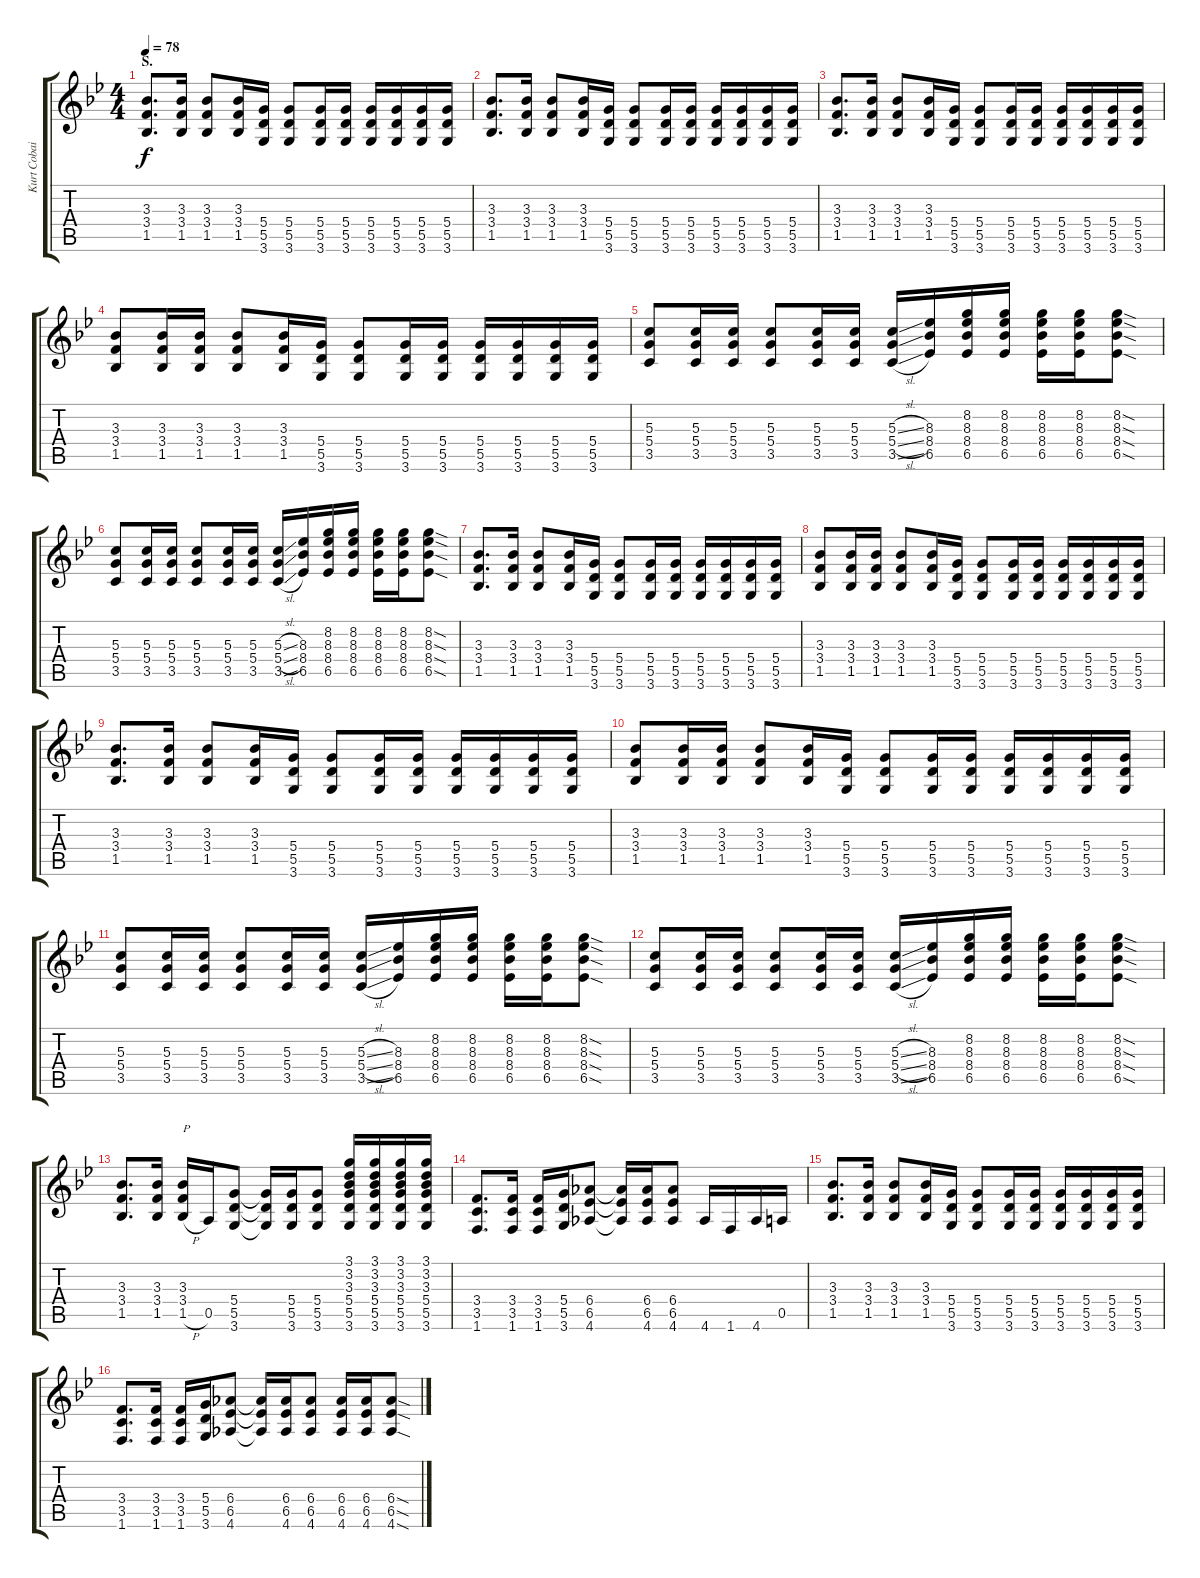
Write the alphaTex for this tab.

\track ("Kurt Cobain" "Kurt Cobai") {instrument distortionguitar}
\staff {score tabs}
\tuning (E4 B3 G3 D3 A2 E2) {hide}
\ts (4 4)
\section ("" "S.")
\tempo 78
\clef g2
\ks bb
(3.3 3.4 1.5).8{d dy f} (3.3 3.4 1.5).16 (3.3 3.4 1.5).8 (3.3 3.4 1.5).16 (5.4 5.5 3.6).16 (5.4 5.5 3.6).8 (5.4 5.5 3.6).16 (5.4 5.5 3.6).16 (5.4 5.5 3.6).16 (5.4 5.5 3.6).16 (5.4 5.5 3.6).16 (5.4 5.5 3.6).16 |
(3.3 3.4 1.5).8{d} (3.3 3.4 1.5).16 (3.3 3.4 1.5).8 (3.3 3.4 1.5).16 (5.4 5.5 3.6).16 (5.4 5.5 3.6).8 (5.4 5.5 3.6).16 (5.4 5.5 3.6).16 (5.4 5.5 3.6).16 (5.4 5.5 3.6).16 (5.4 5.5 3.6).16 (5.4 5.5 3.6).16 |
(3.3 3.4 1.5).8{d} (3.3 3.4 1.5).16 (3.3 3.4 1.5).8 (3.3 3.4 1.5).16 (5.4 5.5 3.6).16 (5.4 5.5 3.6).8 (5.4 5.5 3.6).16 (5.4 5.5 3.6).16 (5.4 5.5 3.6).16 (5.4 5.5 3.6).16 (5.4 5.5 3.6).16 (5.4 5.5 3.6).16 |
(3.3 3.4 1.5).8 (3.3 3.4 1.5).16 (3.3 3.4 1.5).16 (3.3 3.4 1.5).8 (3.3 3.4 1.5).16 (5.4 5.5 3.6).16 (5.4 5.5 3.6).8 (5.4 5.5 3.6).16 (5.4 5.5 3.6).16 (5.4 5.5 3.6).16 (5.4 5.5 3.6).16 (5.4 5.5 3.6).16 (5.4 5.5 3.6).16 |
(5.3 5.4 3.5).8 (5.3 5.4 3.5).16 (5.3 5.4 3.5).16 (5.3 5.4 3.5).8 (5.3 5.4 3.5).16 (5.3 5.4 3.5).16 (5.3{sl} 5.4{sl} 3.5{sl}).16 (8.3 8.4 6.5).16 (8.2 8.3 8.4 6.5).16 (8.2 8.3 8.4 6.5).16 (8.2 8.3 8.4 6.5).16 (8.2 8.3 8.4 6.5).16 (8.2{sod} 8.3{sod} 8.4{sod} 6.5{sod}).8 |
(5.3 5.4 3.5).8 (5.3 5.4 3.5).16 (5.3 5.4 3.5).16 (5.3 5.4 3.5).8 (5.3 5.4 3.5).16 (5.3 5.4 3.5).16 (5.3{sl} 5.4{sl} 3.5{sl}).16 (8.3 8.4 6.5).16 (8.2 8.3 8.4 6.5).16 (8.2 8.3 8.4 6.5).16 (8.2 8.3 8.4 6.5).16 (8.2 8.3 8.4 6.5).16 (8.2{sod} 8.3{sod} 8.4{sod} 6.5{sod}).8 |
(3.3 3.4 1.5).8{d} (3.3 3.4 1.5).16 (3.3 3.4 1.5).8 (3.3 3.4 1.5).16 (5.4 5.5 3.6).16 (5.4 5.5 3.6).8 (5.4 5.5 3.6).16 (5.4 5.5 3.6).16 (5.4 5.5 3.6).16 (5.4 5.5 3.6).16 (5.4 5.5 3.6).16 (5.4 5.5 3.6).16 |
(3.3 3.4 1.5).8 (3.3 3.4 1.5).16 (3.3 3.4 1.5).16 (3.3 3.4 1.5).8 (3.3 3.4 1.5).16 (5.4 5.5 3.6).16 (5.4 5.5 3.6).8 (5.4 5.5 3.6).16 (5.4 5.5 3.6).16 (5.4 5.5 3.6).16 (5.4 5.5 3.6).16 (5.4 5.5 3.6).16 (5.4 5.5 3.6).16 |
(3.3 3.4 1.5).8{d} (3.3 3.4 1.5).16 (3.3 3.4 1.5).8 (3.3 3.4 1.5).16 (5.4 5.5 3.6).16 (5.4 5.5 3.6).8 (5.4 5.5 3.6).16 (5.4 5.5 3.6).16 (5.4 5.5 3.6).16 (5.4 5.5 3.6).16 (5.4 5.5 3.6).16 (5.4 5.5 3.6).16 |
(3.3 3.4 1.5).8 (3.3 3.4 1.5).16 (3.3 3.4 1.5).16 (3.3 3.4 1.5).8 (3.3 3.4 1.5).16 (5.4 5.5 3.6).16 (5.4 5.5 3.6).8 (5.4 5.5 3.6).16 (5.4 5.5 3.6).16 (5.4 5.5 3.6).16 (5.4 5.5 3.6).16 (5.4 5.5 3.6).16 (5.4 5.5 3.6).16 |
(5.3 5.4 3.5).8 (5.3 5.4 3.5).16 (5.3 5.4 3.5).16 (5.3 5.4 3.5).8 (5.3 5.4 3.5).16 (5.3 5.4 3.5).16 (5.3{sl} 5.4{sl} 3.5{sl}).16 (8.3 8.4 6.5).16 (8.2 8.3 8.4 6.5).16 (8.2 8.3 8.4 6.5).16 (8.2 8.3 8.4 6.5).16 (8.2 8.3 8.4 6.5).16 (8.2{sod} 8.3{sod} 8.4{sod} 6.5{sod}).8 |
(5.3 5.4 3.5).8 (5.3 5.4 3.5).16 (5.3 5.4 3.5).16 (5.3 5.4 3.5).8 (5.3 5.4 3.5).16 (5.3 5.4 3.5).16 (5.3{sl} 5.4{sl} 3.5{sl}).16 (8.3 8.4 6.5).16 (8.2 8.3 8.4 6.5).16 (8.2 8.3 8.4 6.5).16 (8.2 8.3 8.4 6.5).16 (8.2 8.3 8.4 6.5).16 (8.2{sod} 8.3{sod} 8.4{sod} 6.5{sod}).8 |
(3.3 3.4 1.5).8{d} (3.3 3.4 1.5).16 (3.3 3.4 1.5{h}).16{txt "P"} 0.5.16 (5.4 5.5 3.6).8 (5.4{t} 5.5{t} 3.6{t}).16 (5.4 5.5 3.6).16 (5.4 5.5 3.6).8 (3.1 3.2 3.3 5.4 5.5 3.6).16 (3.1 3.2 3.3 5.4 5.5 3.6).16 (3.1 3.2 3.3 5.4 5.5 3.6).16 (3.1 3.2 3.3 5.4 5.5 3.6).16 |
(3.4 3.5 1.6).8{d} (3.4 3.5 1.6).16 (3.4 3.5 1.6).16 (5.4 5.5 3.6).16 (6.4 6.5 4.6).8 (6.4{t} 6.5{t} 4.6{t}).16 (6.4 6.5 4.6).16 (6.4 6.5 4.6).8 4.6.16 1.6.16 4.6.16 0.5.16 |
(3.3 3.4 1.5).8{d} (3.3 3.4 1.5).16 (3.3 3.4 1.5).8 (3.3 3.4 1.5).16 (5.4 5.5 3.6).16 (5.4 5.5 3.6).8 (5.4 5.5 3.6).16 (5.4 5.5 3.6).16 (5.4 5.5 3.6).16 (5.4 5.5 3.6).16 (5.4 5.5 3.6).16 (5.4 5.5 3.6).16 |
(3.4 3.5 1.6).8{d} (3.4 3.5 1.6).16 (3.4 3.5 1.6).16 (5.4 5.5 3.6).16 (6.4 6.5 4.6).8 (6.4{t} 6.5{t} 4.6{t}).16 (6.4 6.5 4.6).16 (6.4 6.5 4.6).8 (6.4 6.5 4.6).16 (6.4 6.5 4.6).16 (6.4{sod} 6.5{sod} 4.6{sod}).8
